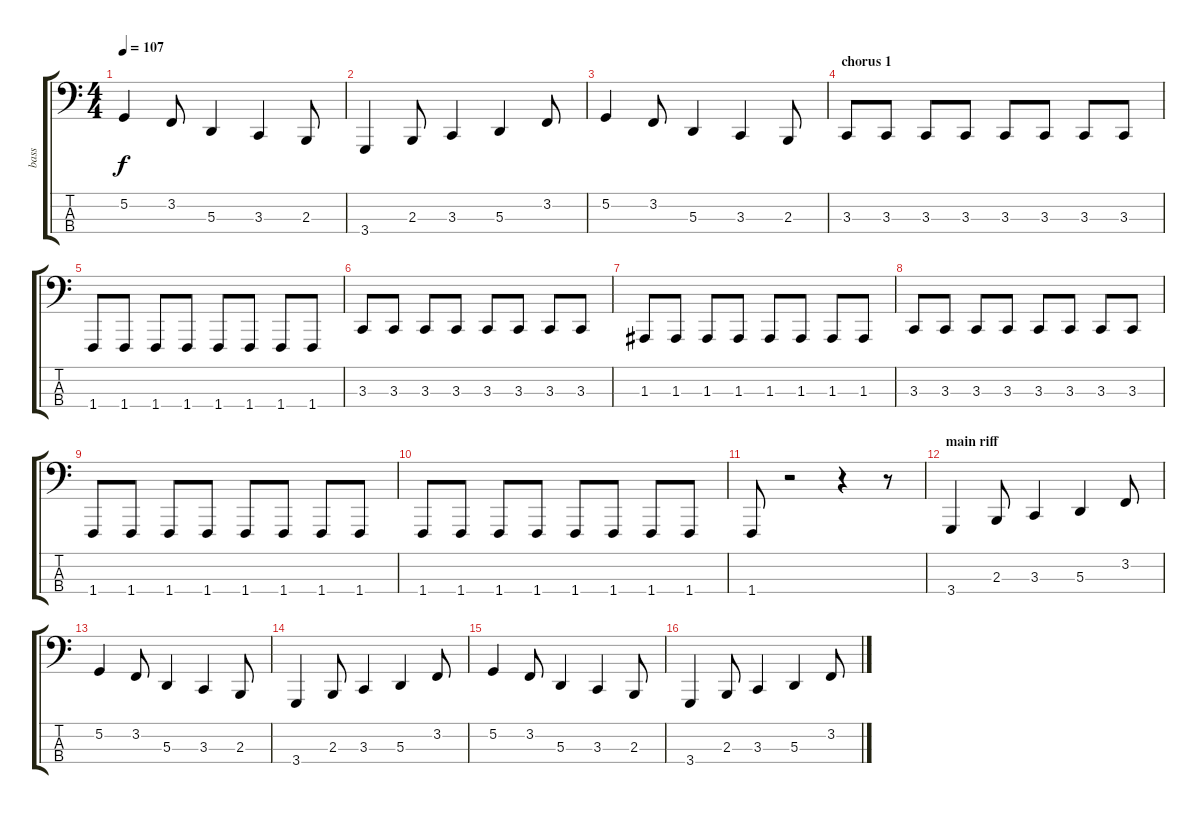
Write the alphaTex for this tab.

\track ("bass" "bass") {instrument lead8bassandlead}
\staff {score tabs}
\tuning (G2 D2 A1 E1) {hide}
\ts (4 4)
\tempo 107
\clef f4
\ks c
5.2.4{dy f} 3.2.8 5.3.4 3.3.4 2.3.8 |
3.4.4 2.3.8 3.3.4 5.3.4 3.2.8 |
5.2.4 3.2.8 5.3.4 3.3.4 2.3.8 |
\section ("" "chorus 1")
3.3.8 3.3.8 3.3.8 3.3.8 3.3.8 3.3.8 3.3.8 3.3.8 |
1.4.8 1.4.8 1.4.8 1.4.8 1.4.8 1.4.8 1.4.8 1.4.8 |
3.3.8 3.3.8 3.3.8 3.3.8 3.3.8 3.3.8 3.3.8 3.3.8 |
1.3.8 1.3.8 1.3.8 1.3.8 1.3.8 1.3.8 1.3.8 1.3.8 |
3.3.8 3.3.8 3.3.8 3.3.8 3.3.8 3.3.8 3.3.8 3.3.8 |
1.4.8 1.4.8 1.4.8 1.4.8 1.4.8 1.4.8 1.4.8 1.4.8 |
1.4.8 1.4.8 1.4.8 1.4.8 1.4.8 1.4.8 1.4.8 1.4.8 |
1.4.8 r.2 r.4 r.8 |
\section ("" "main riff")
3.4.4 2.3.8 3.3.4 5.3.4 3.2.8 |
5.2.4 3.2.8 5.3.4 3.3.4 2.3.8 |
3.4.4 2.3.8 3.3.4 5.3.4 3.2.8 |
5.2.4 3.2.8 5.3.4 3.3.4 2.3.8 |
3.4.4 2.3.8 3.3.4 5.3.4 3.2.8
